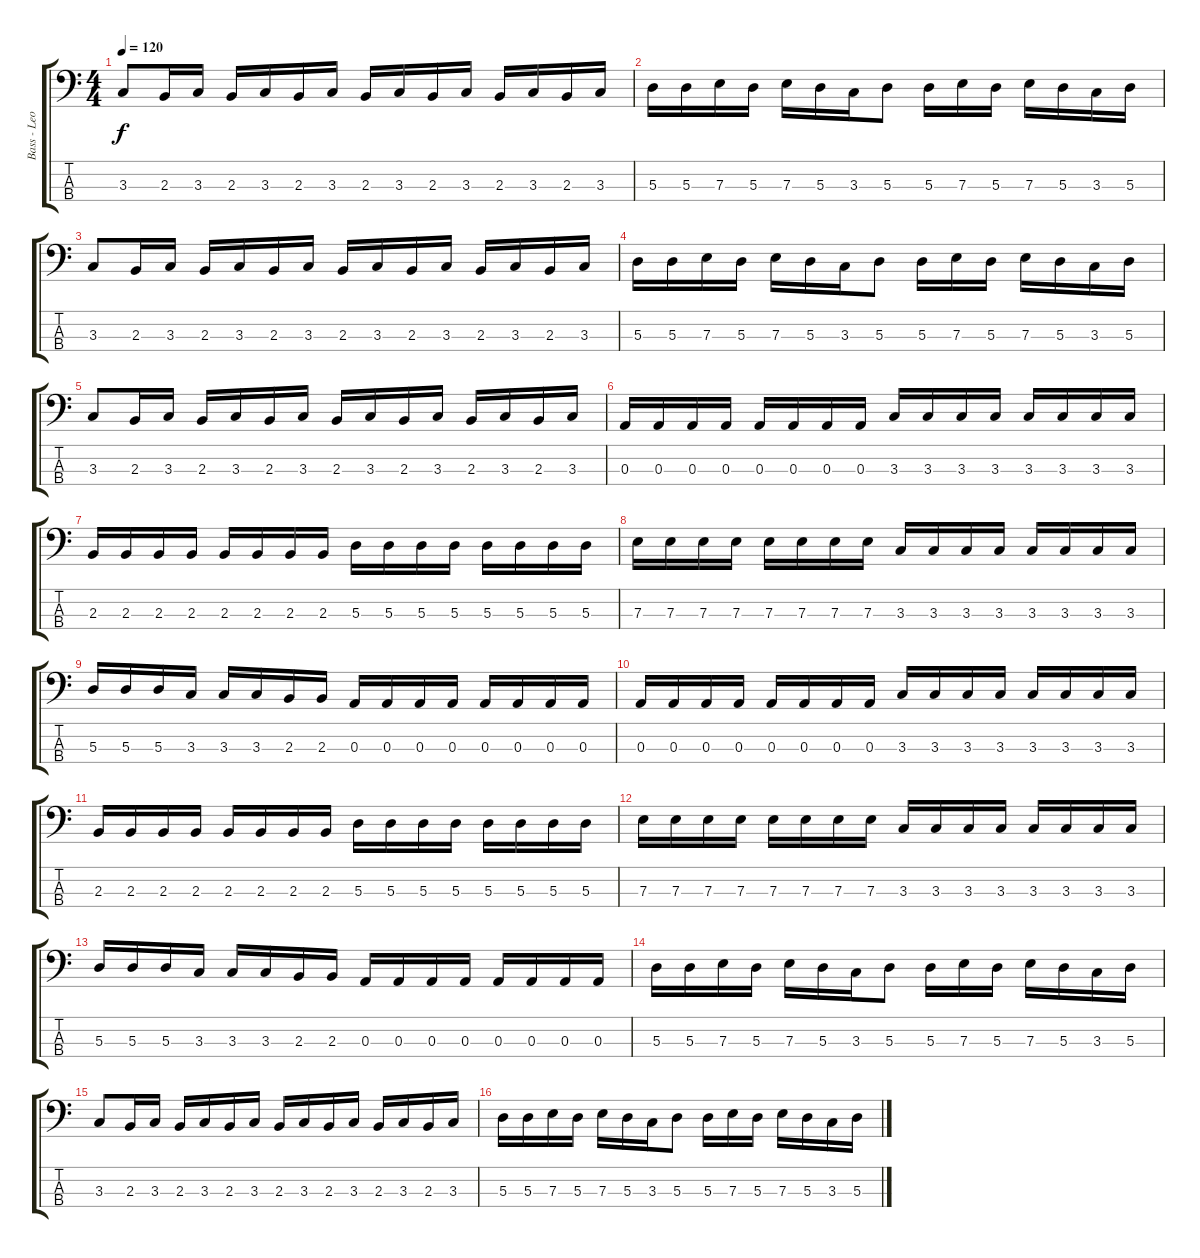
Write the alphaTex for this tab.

\track ("Bass - Leo" "Bass - Leo") {instrument electricbasspick}
\staff {score tabs}
\tuning (G2 D2 A1 E1) {hide}
\ts (4 4)
\tempo 120
\clef f4
\ks c
3.3.8{dy f} 2.3.16 3.3.16 2.3.16 3.3.16 2.3.16 3.3.16 2.3.16 3.3.16 2.3.16 3.3.16 2.3.16 3.3.16 2.3.16 3.3.16 |
5.3.16 5.3.16 7.3.16 5.3.16 7.3.16 5.3.16 3.3.16 5.3.8 5.3.16 7.3.16 5.3.16 7.3.16 5.3.16 3.3.16 5.3.16 |
3.3.8 2.3.16 3.3.16 2.3.16 3.3.16 2.3.16 3.3.16 2.3.16 3.3.16 2.3.16 3.3.16 2.3.16 3.3.16 2.3.16 3.3.16 |
5.3.16 5.3.16 7.3.16 5.3.16 7.3.16 5.3.16 3.3.16 5.3.8 5.3.16 7.3.16 5.3.16 7.3.16 5.3.16 3.3.16 5.3.16 |
3.3.8 2.3.16 3.3.16 2.3.16 3.3.16 2.3.16 3.3.16 2.3.16 3.3.16 2.3.16 3.3.16 2.3.16 3.3.16 2.3.16 3.3.16 |
0.3.16 0.3.16 0.3.16 0.3.16 0.3.16 0.3.16 0.3.16 0.3.16 3.3.16 3.3.16 3.3.16 3.3.16 3.3.16 3.3.16 3.3.16 3.3.16 |
2.3.16 2.3.16 2.3.16 2.3.16 2.3.16 2.3.16 2.3.16 2.3.16 5.3.16 5.3.16 5.3.16 5.3.16 5.3.16 5.3.16 5.3.16 5.3.16 |
7.3.16 7.3.16 7.3.16 7.3.16 7.3.16 7.3.16 7.3.16 7.3.16 3.3.16 3.3.16 3.3.16 3.3.16 3.3.16 3.3.16 3.3.16 3.3.16 |
5.3.16 5.3.16 5.3.16 3.3.16 3.3.16 3.3.16 2.3.16 2.3.16 0.3.16 0.3.16 0.3.16 0.3.16 0.3.16 0.3.16 0.3.16 0.3.16 |
0.3.16 0.3.16 0.3.16 0.3.16 0.3.16 0.3.16 0.3.16 0.3.16 3.3.16 3.3.16 3.3.16 3.3.16 3.3.16 3.3.16 3.3.16 3.3.16 |
2.3.16 2.3.16 2.3.16 2.3.16 2.3.16 2.3.16 2.3.16 2.3.16 5.3.16 5.3.16 5.3.16 5.3.16 5.3.16 5.3.16 5.3.16 5.3.16 |
7.3.16 7.3.16 7.3.16 7.3.16 7.3.16 7.3.16 7.3.16 7.3.16 3.3.16 3.3.16 3.3.16 3.3.16 3.3.16 3.3.16 3.3.16 3.3.16 |
5.3.16 5.3.16 5.3.16 3.3.16 3.3.16 3.3.16 2.3.16 2.3.16 0.3.16 0.3.16 0.3.16 0.3.16 0.3.16 0.3.16 0.3.16 0.3.16 |
5.3.16 5.3.16 7.3.16 5.3.16 7.3.16 5.3.16 3.3.16 5.3.8 5.3.16 7.3.16 5.3.16 7.3.16 5.3.16 3.3.16 5.3.16 |
3.3.8 2.3.16 3.3.16 2.3.16 3.3.16 2.3.16 3.3.16 2.3.16 3.3.16 2.3.16 3.3.16 2.3.16 3.3.16 2.3.16 3.3.16 |
5.3.16 5.3.16 7.3.16 5.3.16 7.3.16 5.3.16 3.3.16 5.3.8 5.3.16 7.3.16 5.3.16 7.3.16 5.3.16 3.3.16 5.3.16
